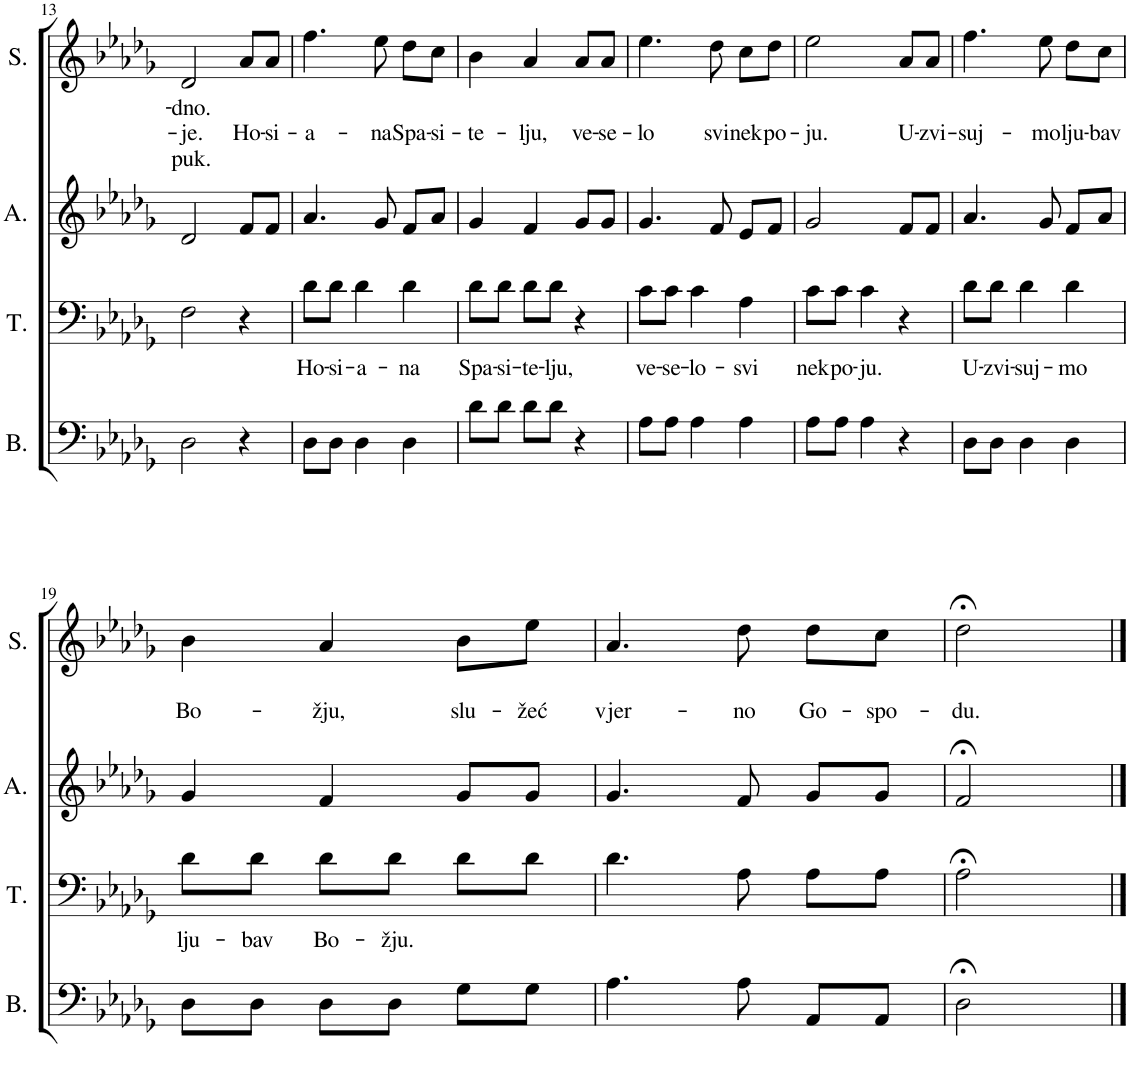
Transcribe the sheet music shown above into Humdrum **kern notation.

**kern	**kern	**text	**kern	**kern	**text	**text	**text
*part4	*part3	*part3	*part2	*part1	*part1	*part1	*part1
*staff4	*staff3	*staff3	*staff2	*staff1	*staff1	*staff1	*staff1
*I"Bass	*I"Tenor	*	*I"Alto	*I"Soprano	*	*	*
*I'B.	*I'T.	*	*I'A.	*I'S.	*	*	*
!!LO:PB:g=z
*clefF4	*clefF4	*	*clefG2	*clefG2	*	*	*
*k[b-e-a-d-g-]	*k[b-e-a-d-g-]	*	*k[b-e-a-d-g-]	*k[b-e-a-d-g-]	*	*	*
*M3/4	*M3/4	*	*M3/4	*M3/4	*	*	*
=13	=13	=13	=13	=13	=13	=13	=13
!	!	!	!	!	!LO:LY:b	!LO:LY:b	!LO:LY:b
2D-\	2F\	.	2d-/	2d-/	-dno.	-je.	puk.
!	!	!	!	!	!	!LO:LY:b	!
4r	4r	.	8f/L	8a-/L	.	Ho-	.
!	!	!	!	!	!	!LO:LY:b	!
.	.	.	8f/J	8a-/J	.	-si-	.
=14	=14	=14	=14	=14	=14	=14	=14
!	!	!LO:LY:b	!	!	!	!LO:LY:b	!
8D-\L	8d-\L	Ho-	4.a-/	4.ff\	.	-a-	.
!	!	!LO:LY:b	!	!	!	!	!
8D-\J	8d-\J	-si-	.	.	.	.	.
!	!	!LO:LY:b	!	!	!	!	!
4D-\	4d-\	-a-	.	.	.	.	.
!	!	!	!	!	!	!LO:LY:b	!
.	.	.	8g-/	8ee-\	.	-na	.
!	!	!LO:LY:b	!	!	!	!LO:LY:b	!
4D-\	4d-\	-na	8f/L	8dd-\L	.	Spa-	.
!	!	!	!	!	!	!LO:LY:b	!
.	.	.	8a-/J	8cc\J	.	-si-	.
=15	=15	=15	=15	=15	=15	=15	=15
!	!	!LO:LY:b	!	!	!	!LO:LY:b	!
8d-\L	8d-\L	Spa-	4g-/	4b-\	.	-te-	.
!	!	!LO:LY:b	!	!	!	!	!
8d-\J	8d-\J	-si-	.	.	.	.	.
!	!	!LO:LY:b	!	!	!	!LO:LY:b	!
8d-\L	8d-\L	-te-	4f/	4a-/	.	-lju,	.
!	!	!LO:LY:b	!	!	!	!	!
8d-\J	8d-\J	-lju,	.	.	.	.	.
!	!	!	!	!	!	!LO:LY:b	!
4r	4r	.	8g-/L	8a-/L	.	ve-	.
!	!	!	!	!	!	!LO:LY:b	!
.	.	.	8g-/J	8a-/J	.	-se-	.
=16	=16	=16	=16	=16	=16	=16	=16
!	!	!LO:LY:b	!	!	!	!LO:LY:b	!
8A-\L	8c\L	ve-	4.g-/	4.ee-\	.	-lo	.
!	!	!LO:LY:b	!	!	!	!	!
8A-\J	8c\J	-se-	.	.	.	.	.
!	!	!LO:LY:b	!	!	!	!	!
4A-\	4c\	-lo-	.	.	.	.	.
!	!	!	!	!	!	!LO:LY:b	!
.	.	.	8f/	8dd-\	.	svi	.
!	!	!LO:LY:b	!	!	!	!LO:LY:b	!
4A-\	4A-\	-svi	8e-/L	8cc\L	.	nek	.
!	!	!	!	!	!	!LO:LY:b	!
.	.	.	8f/J	8dd-\J	.	po-	.
=17	=17	=17	=17	=17	=17	=17	=17
!	!	!LO:LY:b	!	!	!	!LO:LY:b	!
8A-\L	8c\L	nek	2g-/	2ee-\	.	-ju.	.
!	!	!LO:LY:b	!	!	!	!	!
8A-\J	8c\J	po-	.	.	.	.	.
!	!	!LO:LY:b	!	!	!	!	!
4A-\	4c\	-ju.	.	.	.	.	.
!	!	!	!	!	!	!LO:LY:b	!
4r	4r	.	8f/L	8a-/L	.	U-	.
!	!	!	!	!	!	!LO:LY:b	!
.	.	.	8f/J	8a-/J	.	-zvi-	.
=18	=18	=18	=18	=18	=18	=18	=18
!	!	!LO:LY:b	!	!	!	!LO:LY:b	!
8D-\L	8d-\L	U-	4.a-/	4.ff\	.	-suj-	.
!	!	!LO:LY:b	!	!	!	!	!
8D-\J	8d-\J	-zvi-	.	.	.	.	.
!	!	!LO:LY:b	!	!	!	!	!
4D-\	4d-\	-suj-	.	.	.	.	.
!	!	!	!	!	!	!LO:LY:b	!
.	.	.	8g-/	8ee-\	.	-mo	.
!	!	!LO:LY:b	!	!	!	!LO:LY:b	!
4D-\	4d-\	-mo	8f/L	8dd-\L	.	lju-	.
!	!	!	!	!	!	!LO:LY:b	!
.	.	.	8a-/J	8cc\J	.	-bav	.
!!LO:LB:g=z
=19	=19	=19	=19	=19	=19	=19	=19
!	!	!LO:LY:b	!	!	!	!LO:LY:b	!
8D-\L	8d-\L	lju-	4g-/	4b-\	.	Bo-	.
!	!	!LO:LY:b	!	!	!	!	!
8D-\J	8d-\J	-bav	.	.	.	.	.
!	!	!LO:LY:b	!	!	!	!LO:LY:b	!
8D-\L	8d-\L	Bo-	4f/	4a-/	.	-žju,	.
!	!	!LO:LY:b	!	!	!	!	!
8D-\J	8d-\J	-žju.	.	.	.	.	.
!	!	!	!	!	!	!LO:LY:b	!
8G-\L	8d-\L	.	8g-/L	8b-\L	.	slu-	.
!	!	!	!	!	!	!LO:LY:b	!
8G-\J	8d-\J	.	8g-/J	8ee-\J	.	-žeć	.
=20	=20	=20	=20	=20	=20	=20	=20
!	!	!	!	!	!	!LO:LY:b	!
4.A-\	4.d-\	.	4.g-/	4.a-/	.	vjer-	.
!	!	!	!	!	!	!LO:LY:b	!
8A-\	8A-\	.	8f/	8dd-\	.	-no	.
!	!	!	!	!	!	!LO:LY:b	!
8AA-/L	8A-\L	.	8g-/L	8dd-\L	.	Go-	.
!	!	!	!	!	!	!LO:LY:b	!
8AA-/J	8A-\J	.	8g-/J	8cc\J	.	-spo-	.
=21	=21	=21	=21	=21	=21	=21	=21
!	!	!	!	!	!	!LO:LY:b	!
2D-;<\	2A-;<\	.	2f;</	2dd-;<\	.	-du.	.
==	==	==	==	==	==	==	==
*-	*-	*-	*-	*-	*-	*-	*-
